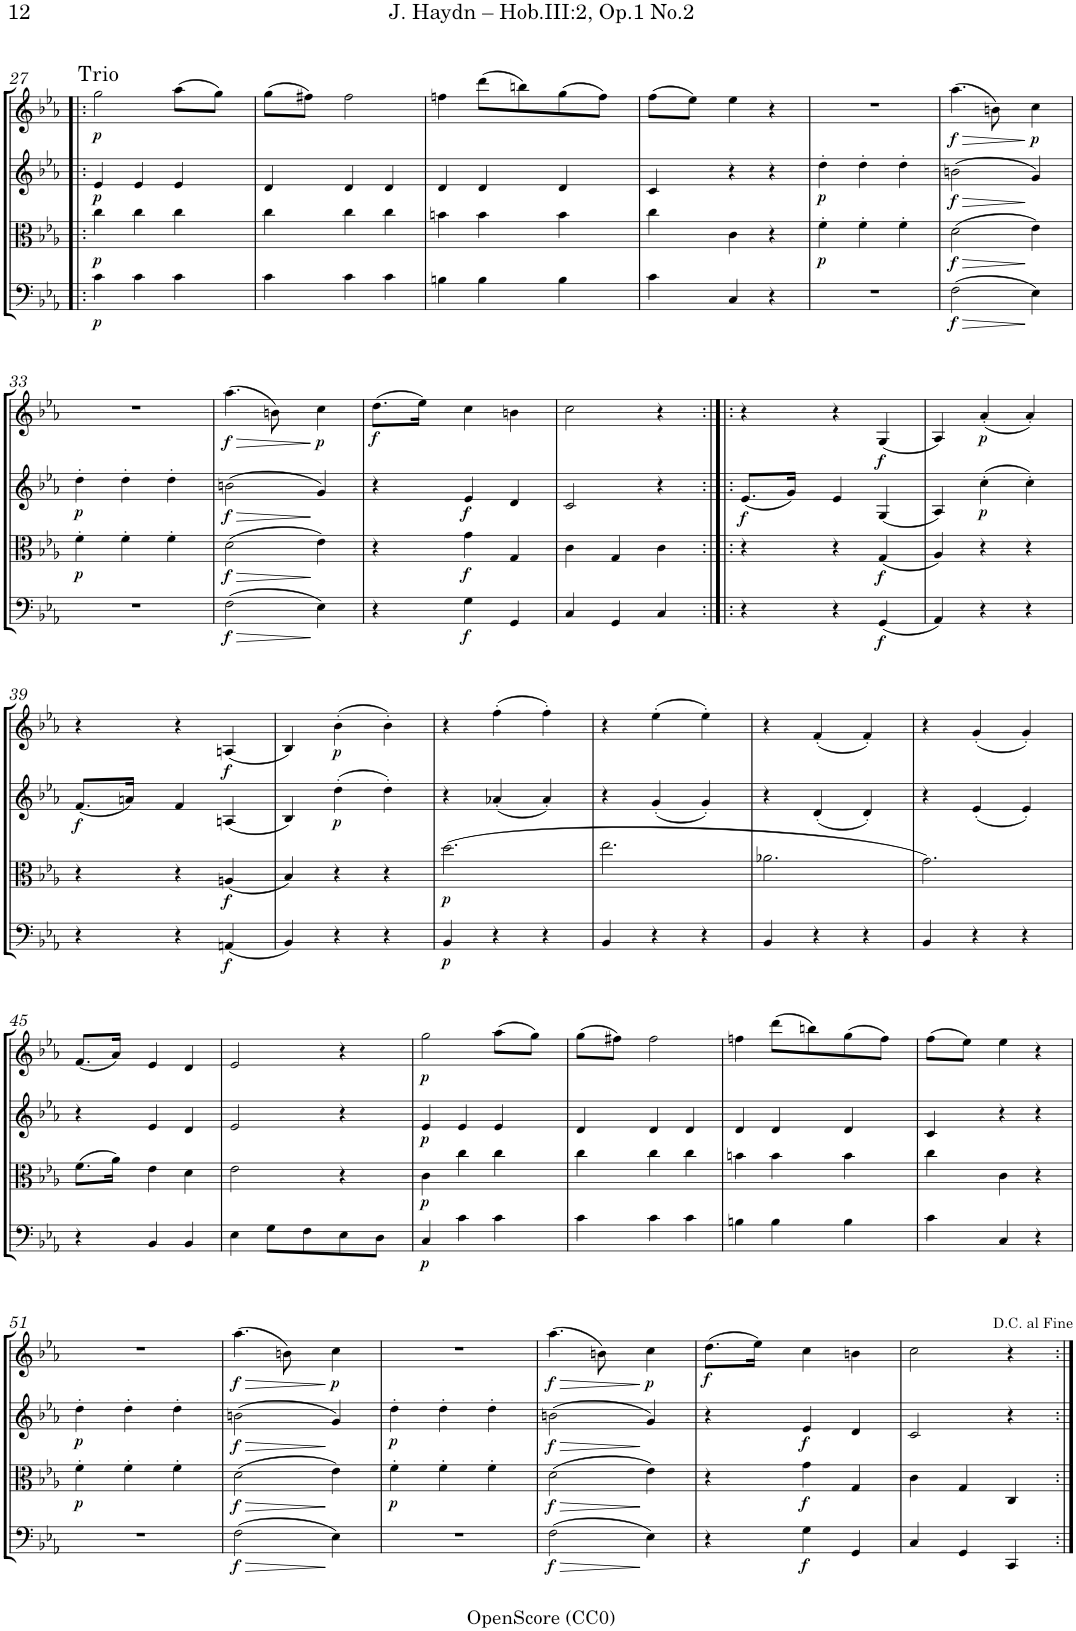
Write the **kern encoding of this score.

**kern	**dynam	**kern	**dynam	**kern	**dynam	**kern	**dynam
*part4	*part4	*part3	*part3	*part2	*part2	*part1	*part1
*staff4	*staff4	*staff3	*staff3	*staff2	*staff2	*staff1	*staff1
*I"Violoncello	*	*I"Viola	*	*I"Violin 2	*	*I"Violin 1	*
*I'Vc	*	*I'Vla	*	*I'Vln	*	*I'Vln	*
!!LO:PB:g=z
*clefF4	*	*clefC3	*	*clefG2	*	*clefG2	*
*k[b-e-a-]	*	*k[b-e-a-]	*	*k[b-e-a-]	*	*k[b-e-a-]	*
*M3/4	*	*M3/4	*	*M3/4	*	*M3/4	*
=27!|:	=27!|:	=27!|:	=27!|:	=27!|:	=27!|:	=27!|:	=27!|:
!	!	!	!	!	!	!LO:TX:a:t=Trio	!
!	!LO:DY:b	!	!LO:DY:b	!	!LO:DY:b	!	!LO:DY:b
4c\	p	4cc\	p	4e-/	p	2gg\	p
4c\	.	4cc\	.	4e-/	.	.	.
4c\	.	4cc\	.	4e-/	.	(8aa-\L	.
.	.	.	.	.	.	8gg\J)	.
=28	=28	=28	=28	=28	=28	=28	=28
4c\	.	4cc\	.	4d/	.	(8gg\L	.
.	.	.	.	.	.	8ff#X\J)	.
4c\	.	4cc\	.	4d/	.	2ff#\	.
4c\	.	4cc\	.	4d/	.	.	.
=29	=29	=29	=29	=29	=29	=29	=29
4Bn\	.	4bn\	.	4d/	.	4ffn\	.
4B\	.	4b\	.	4d/	.	(8ddd\L	.
.	.	.	.	.	.	8bbn\)	.
4B\	.	4b\	.	4d/	.	(8gg\	.
.	.	.	.	.	.	8ff\J)	.
=30	=30	=30	=30	=30	=30	=30	=30
4c\	.	4cc\	.	4c/	.	(8ff\L	.
.	.	.	.	.	.	8ee-\J)	.
4C/	.	4c\	.	4r	.	4ee-\	.
4r	.	4r	.	4r	.	4r	.
=31	=31	=31	=31	=31	=31	=31	=31
!	!	!	!LO:DY:b	!	!LO:DY:b	!	!
2.r	.	4f'\	p	4dd'\	p	2.r	.
.	.	4f'\	.	4dd'\	.	.	.
.	.	4f'\	.	4dd'\	.	.	.
=32	=32	=32	=32	=32	=32	=32	=32
!	!LO:HP:b	!	!LO:HP:b	!	!LO:HP:b	!	!LO:HP:b
!	!LO:DY:n=1:b	!	!LO:DY:n=1:b	!	!LO:DY:n=1:b	!	!LO:DY:n=1:b
(2F\	> f	(2d\	> f	(2bn\	> f	(4.aa-\	> f
.	.	.	.	.	.	8bn\)	.
!	!	!	!	!	!	!	!LO:DY:n=2:b
4E-\)	]	4e-\)	]	4g/)	]	4cc\	] p
!!LO:LB:g=z
=33	=33	=33	=33	=33	=33	=33	=33
!	!	!	!LO:DY:b	!	!LO:DY:b	!	!
2.r	.	4f'\	p	4dd'\	p	2.r	.
.	.	4f'\	.	4dd'\	.	.	.
.	.	4f'\	.	4dd'\	.	.	.
=34	=34	=34	=34	=34	=34	=34	=34
!	!LO:HP:b	!	!LO:HP:b	!	!LO:HP:b	!	!LO:HP:b
!	!LO:DY:n=1:b	!	!LO:DY:n=1:b	!	!LO:DY:n=1:b	!	!LO:DY:n=1:b
(2F\	> f	(2d\	> f	(2bn\	> f	(4.aa-\	> f
.	.	.	.	.	.	8bn\)	.
!	!	!	!	!	!	!	!LO:DY:n=2:b
4E-\)	]	4e-\)	]	4g/)	]	4cc\	] p
=35	=35	=35	=35	=35	=35	=35	=35
!	!	!	!	!	!	!	!LO:DY:b
4r	.	4r	.	4r	.	(8.dd\L	f
.	.	.	.	.	.	16ee-\Jk)	.
!	!LO:DY:b	!	!LO:DY:b	!	!LO:DY:b	!	!
4G\	f	4g\	f	4e-/	f	4cc\	.
4GG/	.	4G/	.	4d/	.	4bn\	.
=36	=36	=36	=36	=36	=36	=36	=36
4C/	.	4c\	.	2c/	.	2cc\	.
4GG/	.	4G/	.	.	.	.	.
4C/	.	4c\	.	4r	.	4r	.
=37:|!|:	=37:|!|:	=37:|!|:	=37:|!|:	=37:|!|:	=37:|!|:	=37:|!|:	=37:|!|:
!	!	!	!	!	!LO:DY:b	!	!
4r	.	4r	.	(8.e-/L	f	4r	.
.	.	.	.	16g/Jk)	.	.	.
4r	.	4r	.	4e-/	.	4r	.
!	!LO:DY:b	!	!LO:DY:b	!	!	!	!LO:DY:b
(4GG/	f	(4G/	f	(4G/	.	(4G/	f
=38	=38	=38	=38	=38	=38	=38	=38
4AA-/)	.	4A-/)	.	4A-/)	.	4A-/)	.
!	!	!	!	!	!LO:DY:b	!	!LO:DY:b
4r	.	4r	.	(4cc'\	p	(4a-'/	p
4r	.	4r	.	4cc'\)	.	4a-'/)	.
!!LO:LB:g=z
=39	=39	=39	=39	=39	=39	=39	=39
!	!	!	!	!	!LO:DY:b	!	!
4r	.	4r	.	(8.f/L	f	4r	.
.	.	.	.	16an/Jk)	.	.	.
4r	.	4r	.	4f/	.	4r	.
!	!LO:DY:b	!	!LO:DY:b	!	!	!	!LO:DY:b
(4AAn/	f	(4An/	f	(4An/	.	(4An/	f
=40	=40	=40	=40	=40	=40	=40	=40
4BB-/)	.	4B-/)	.	4B-/)	.	4B-/)	.
!	!	!	!	!	!LO:DY:b	!	!LO:DY:b
4r	.	4r	.	(4dd'\	p	(4b-'\	p
4r	.	4r	.	4dd'\)	.	4b-'\)	.
=41	=41	=41	=41	=41	=41	=41	=41
!	!LO:DY:b	!	!LO:DY:b	!	!	!	!
4BB-/	p	(2.dd\	p	4r	.	4r	.
4r	.	.	.	(4a-X'/	.	(4ff'\	.
4r	.	.	.	4a-'/)	.	4ff'\)	.
=42	=42	=42	=42	=42	=42	=42	=42
4BB-/	.	2.ee-\	.	4r	.	4r	.
4r	.	.	.	(4g'/	.	(4ee-'\	.
4r	.	.	.	4g'/)	.	4ee-'\)	.
=43	=43	=43	=43	=43	=43	=43	=43
4BB-/	.	2.a-X\	.	4r	.	4r	.
4r	.	.	.	(4d'/	.	(4f'/	.
4r	.	.	.	4d'/)	.	4f'/)	.
=44	=44	=44	=44	=44	=44	=44	=44
4BB-/	.	2.g\)	.	4r	.	4r	.
4r	.	.	.	(4e-'/	.	(4g'/	.
4r	.	.	.	4e-'/)	.	4g'/)	.
!!LO:LB:g=z
=45	=45	=45	=45	=45	=45	=45	=45
4r	.	(8.f\L	.	4r	.	(8.f/L	.
.	.	16a-\Jk)	.	.	.	16a-/Jk)	.
4BB-/	.	4e-\	.	4e-/	.	4e-/	.
4BB-/	.	4d\	.	4d/	.	4d/	.
=46	=46	=46	=46	=46	=46	=46	=46
4E-\	.	2e-\	.	2e-/	.	2e-/	.
8G\L	.	.	.	.	.	.	.
8F\	.	.	.	.	.	.	.
8E-\	.	4r	.	4r	.	4r	.
8D\J	.	.	.	.	.	.	.
=47	=47	=47	=47	=47	=47	=47	=47
!	!LO:DY:b	!	!LO:DY:b	!	!LO:DY:b	!	!LO:DY:b
4C/	p	4c\	p	4e-/	p	2gg\	p
4c\	.	4cc\	.	4e-/	.	.	.
4c\	.	4cc\	.	4e-/	.	(8aa-\L	.
.	.	.	.	.	.	8gg\J)	.
=48	=48	=48	=48	=48	=48	=48	=48
4c\	.	4cc\	.	4d/	.	(8gg\L	.
.	.	.	.	.	.	8ff#X\J)	.
4c\	.	4cc\	.	4d/	.	2ff#\	.
4c\	.	4cc\	.	4d/	.	.	.
=49	=49	=49	=49	=49	=49	=49	=49
4Bn\	.	4bn\	.	4d/	.	4ffn\	.
4B\	.	4b\	.	4d/	.	(8ddd\L	.
.	.	.	.	.	.	8bbn\)	.
4B\	.	4b\	.	4d/	.	(8gg\	.
.	.	.	.	.	.	8ff\J)	.
=50	=50	=50	=50	=50	=50	=50	=50
4c\	.	4cc\	.	4c/	.	(8ff\L	.
.	.	.	.	.	.	8ee-\J)	.
4C/	.	4c\	.	4r	.	4ee-\	.
4r	.	4r	.	4r	.	4r	.
!!LO:LB:g=z
=51	=51	=51	=51	=51	=51	=51	=51
!	!	!	!LO:DY:b	!	!LO:DY:b	!	!
2.r	.	4f'\	p	4dd'\	p	2.r	.
.	.	4f'\	.	4dd'\	.	.	.
.	.	4f'\	.	4dd'\	.	.	.
=52	=52	=52	=52	=52	=52	=52	=52
!	!LO:HP:b	!	!LO:HP:b	!	!LO:HP:b	!	!LO:HP:b
!	!LO:DY:n=1:b	!	!LO:DY:n=1:b	!	!LO:DY:n=1:b	!	!LO:DY:n=1:b
(2F\	> f	(2d\	> f	(2bn\	> f	(4.aa-\	> f
.	.	.	.	.	.	8bn\)	.
!	!	!	!	!	!	!	!LO:DY:n=2:b
4E-\)	]	4e-\)	]	4g/)	]	4cc\	] p
=53	=53	=53	=53	=53	=53	=53	=53
!	!	!	!LO:DY:b	!	!LO:DY:b	!	!
2.r	.	4f'\	p	4dd'\	p	2.r	.
.	.	4f'\	.	4dd'\	.	.	.
.	.	4f'\	.	4dd'\	.	.	.
=54	=54	=54	=54	=54	=54	=54	=54
!	!LO:HP:b	!	!LO:HP:b	!	!LO:HP:b	!	!LO:HP:b
!	!LO:DY:n=1:b	!	!LO:DY:n=1:b	!	!LO:DY:n=1:b	!	!LO:DY:n=1:b
(2F\	> f	(2d\	> f	(2bn\	> f	(4.aa-\	> f
.	.	.	.	.	.	8bn\)	.
!	!	!	!	!	!	!	!LO:DY:n=2:b
4E-\)	]	4e-\)	]	4g/)	]	4cc\	] p
=55	=55	=55	=55	=55	=55	=55	=55
!	!	!	!	!	!	!	!LO:DY:b
4r	.	4r	.	4r	.	(8.dd\L	f
.	.	.	.	.	.	16ee-\Jk)	.
!	!LO:DY:b	!	!LO:DY:b	!	!LO:DY:b	!	!
4G\	f	4g\	f	4e-/	f	4cc\	.
4GG/	.	4G/	.	4d/	.	4bn\	.
=56	=56	=56	=56	=56	=56	=56	=56
4C/	.	4c\	.	2c/	.	2cc\	.
4GG/	.	4G/	.	.	.	.	.
4CC/	.	4C/	.	4r	.	4r	.
=:|!	=:|!	=:|!	=:|!	=:|!	=:|!	=:|!	=:|!
*-	*-	*-	*-	*-	*-	*-	*-
